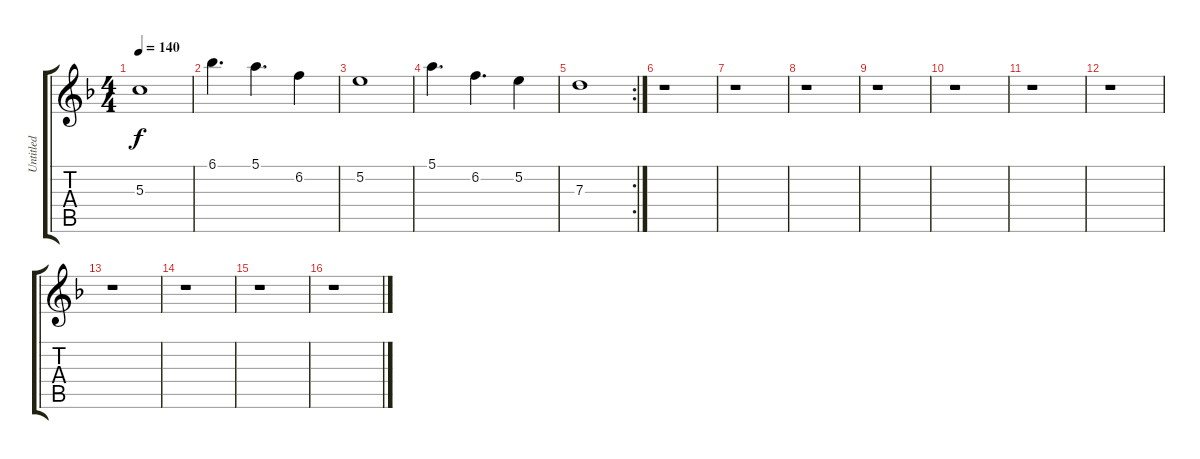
\track ("Untitled" "Untitled") {instrument electricguitarclean}
\staff {score tabs}
\tuning (E4 B3 G3 D3 A2 E2) {hide}
\ts (4 4)
\tempo 140
\clef g2
\ks f
5.3.1{dy f} |
6.1.4{d} 5.1.4{d} 6.2.4 |
5.2.1 |
5.1.4{d} 6.2.4{d} 5.2.4 |
\rc 2
7.3.1 |
r.1 |
r.1 |
r.1 |
r.1 |
r.1 |
r.1 |
r.1 |
r.1 |
r.1 |
r.1 |
r.1
